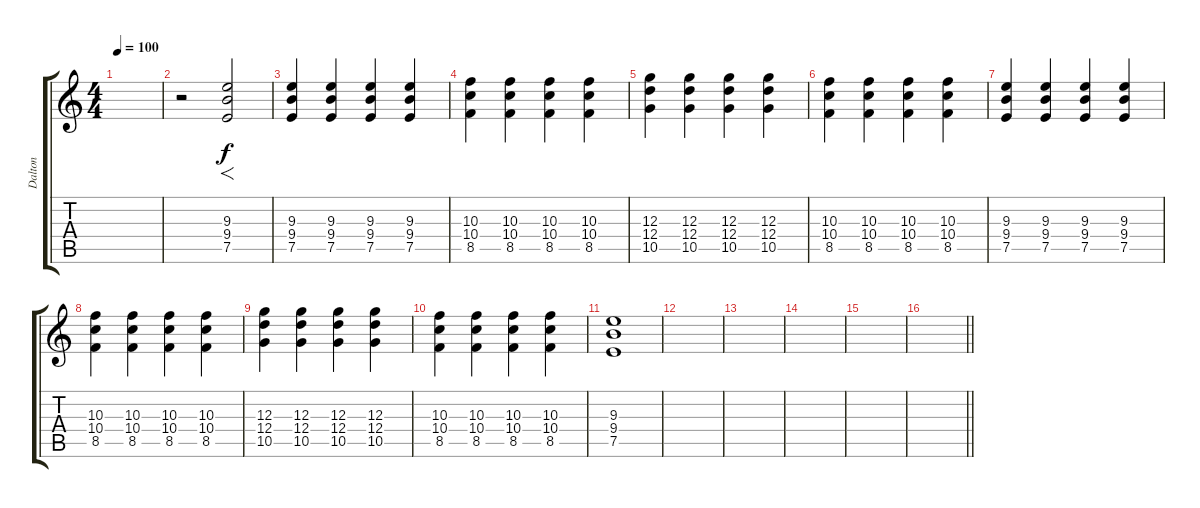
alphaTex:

\track ("Dalton" "Dalton") {instrument acousticguitarsteel}
\staff {score tabs}
\tuning (E4 B3 G3 D3 A2 E2) {hide}
\ts (4 4)
\tempo 100
\clef g2
\ks c
|
r.2{volume 11 instrument overdrivenguitar} (9.3 9.4 7.5).2{f} |
(9.3 9.4 7.5).4 (9.3 9.4 7.5).4 (9.3 9.4 7.5).4 (9.3 9.4 7.5).4 |
(10.3 10.4 8.5).4 (10.3 10.4 8.5).4 (10.3 10.4 8.5).4 (10.3 10.4 8.5).4 |
(12.3 12.4 10.5).4 (12.3 12.4 10.5).4 (12.3 12.4 10.5).4 (12.3 12.4 10.5).4 |
(10.3 10.4 8.5).4 (10.3 10.4 8.5).4 (10.3 10.4 8.5).4 (10.3 10.4 8.5).4 |
(9.3 9.4 7.5).4 (9.3 9.4 7.5).4 (9.3 9.4 7.5).4 (9.3 9.4 7.5).4 |
(10.3 10.4 8.5).4 (10.3 10.4 8.5).4 (10.3 10.4 8.5).4 (10.3 10.4 8.5).4 |
(12.3 12.4 10.5).4 (12.3 12.4 10.5).4 (12.3 12.4 10.5).4 (12.3 12.4 10.5).4 |
(10.3 10.4 8.5).4 (10.3 10.4 8.5).4 (10.3 10.4 8.5).4 (10.3 10.4 8.5).4 |
(9.3 9.4 7.5).1 |
|
|
|
|
\barLineRight lightlight
